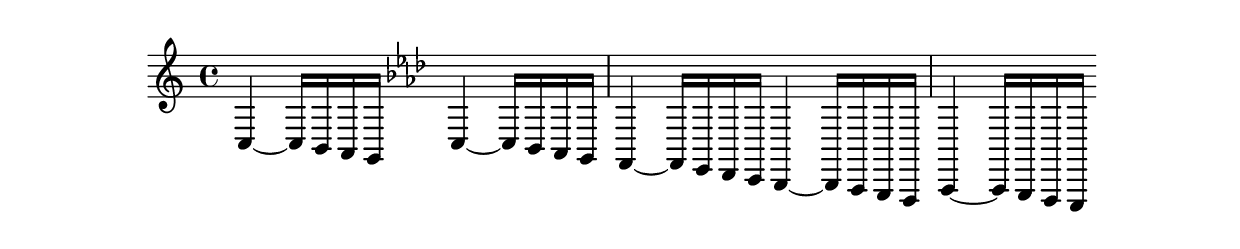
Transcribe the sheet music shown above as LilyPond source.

\version "2.18.2"

"/global/music" = \relative c {
  << \new Voice = "global_voice1" {
    c4 ~ c16 b a g
    %{in macros%}
    \key aes \major
    c4 ~ c16 bes aes g

    %{short tie%}
    f4 ~ f16 ees des c
    bes4 ~ bes16 aes g f

    %{short tie in macro%}
    aes4 ~ aes16 g f ees
  } >>
}

\book {
  \header {
  }

  \bookpart { 
    \score {
      <<
      \new Staff = GlobalStaff \with { }
      \context Staff = GlobalStaff {
        \"/global/music"
      }
      >>
    }
  }
}
